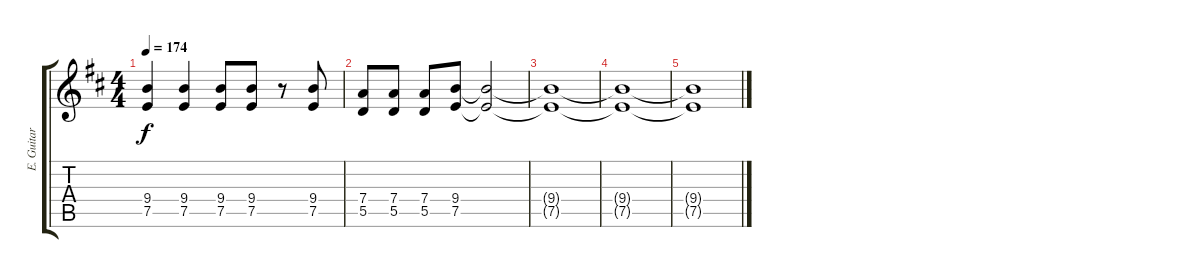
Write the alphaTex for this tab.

\track ("E. Guitar II" "E. Guitar ") {instrument overdrivenguitar}
\staff {score tabs}
\tuning (E4 B3 G3 D3 A2 E2) {hide}
\ts (4 4)
\tempo 174
\clef g2
\ks bminor
(9.4 7.5).4{dy f} (9.4 7.5).4 (9.4 7.5).8 (9.4 7.5).8 r.8 (9.4 7.5).8 |
(7.4 5.5).8 (7.4 5.5).8 (7.4 5.5).8 (9.4 7.5).8 (9.4{t} 7.5{t}).2 |
(9.4{t} 7.5{t}).1 |
(9.4{t} 7.5{t}).1 |
(9.4{t} 7.5{t}).1
